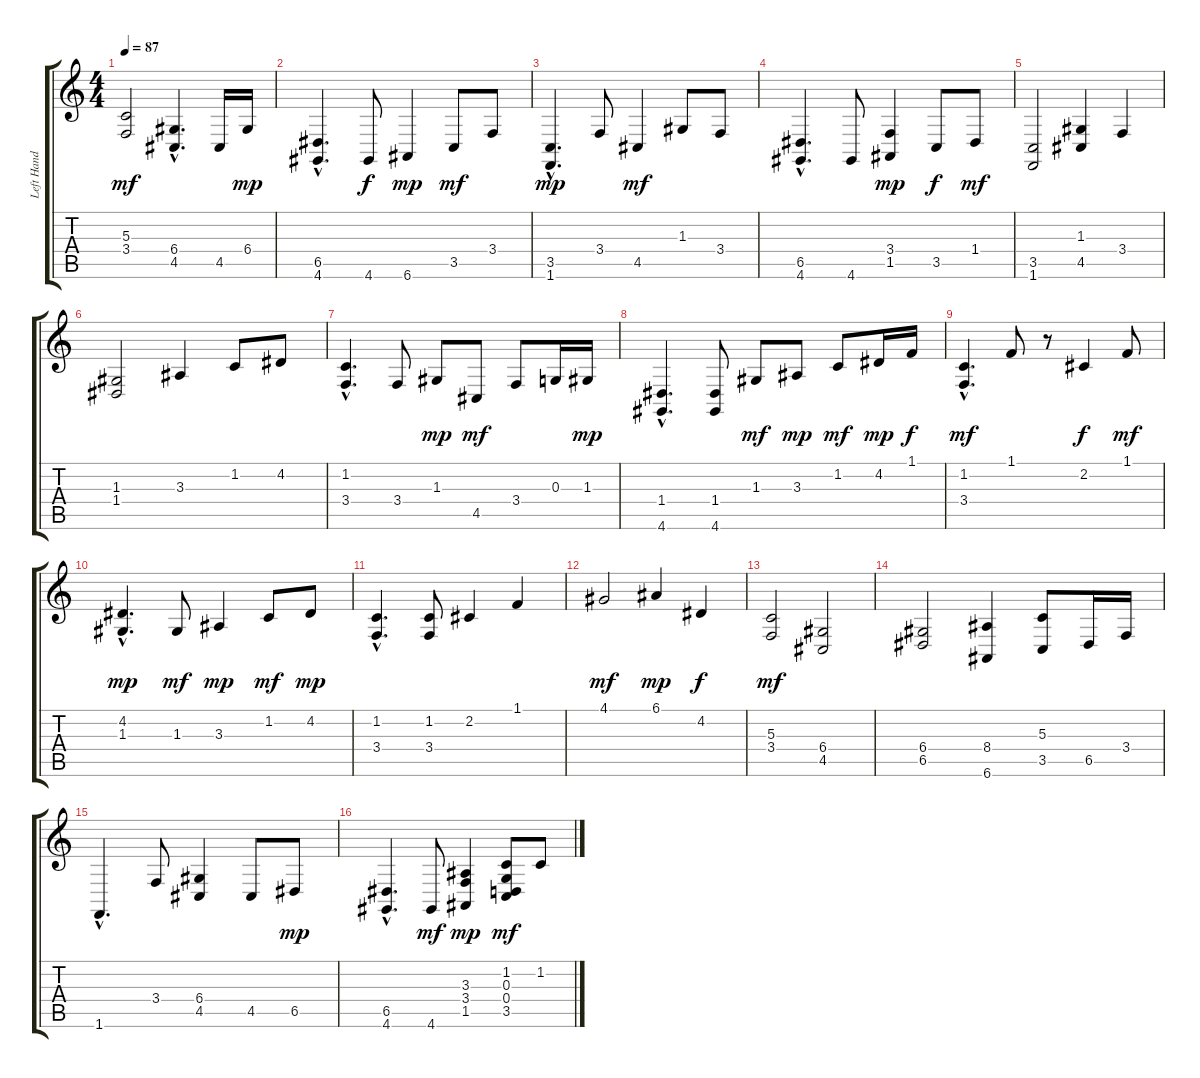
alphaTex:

\track ("Left Hand" "Left Hand") {instrument acousticgrandpiano}
\staff {score tabs}
\tuning (E4 B3 G3 D3 A2 E2) {hide}
\ts (4 4)
\tempo 87
\clef g2
\ks c
(5.3 3.4).2{dy mf} (6.4{hac} 4.5{hac}).4{d} 4.5.16 6.4.16{dy mp} |
(6.5{hac} 4.6{hac}).4{d} 4.6.8{dy f} 6.6.4{dy mp} 3.5.8{dy mf} 3.4.8 |
(3.5{hac} 1.6{hac}).4{d dy mp} 3.4.8 4.5.4{dy mf} 1.3.8 3.4.8 |
(6.5{hac} 4.6{hac}).4{d} 4.6.8 (3.4 1.5).4{dy mp} 3.5.8{dy f} 1.4.8{dy mf} |
(3.5 1.6).2 (1.3 4.5).4 3.4.4 |
(1.3 1.4).2 3.3.4 1.2.8 4.2.8 |
(1.2{hac} 3.4{hac}).4{d} 3.4.8 1.3.8{dy mp} 4.5.8{dy mf} 3.4.8 0.3.16 1.3.16{dy mp} |
(1.4{hac} 4.6{hac}).4{d} (1.4 4.6).8 1.3.8{dy mf} 3.3.8{dy mp} 1.2.8{dy mf} 4.2.16{dy mp} 1.1.16{dy f} |
(1.2{hac} 3.4{hac}).4{d dy mf} 1.1.8 r.8 2.2.4{dy f} 1.1.8{dy mf} |
(4.2{hac} 1.3{hac}).4{d dy mp} 1.3.8{dy mf} 3.3.4{dy mp} 1.2.8{dy mf} 4.2.8{dy mp} |
(1.2{hac} 3.4{hac}).4{d} (1.2 3.4).8 2.2.4 1.1.4 |
4.1.2{dy mf} 6.1.4{dy mp} 4.2.4{dy f} |
(5.3 3.4).2{dy mf} (6.4 4.5).2 |
(6.4 6.5).2 (8.4 6.6).4 (5.3 3.5).8 6.5.16 3.4.16 |
1.6{hac}.4{d} 3.4.8 (6.4 4.5).4 4.5.8 6.5.8{dy mp} |
(6.5{hac} 4.6{hac}).4{d} 4.6.8{dy mf} (3.3 3.4 1.5).4{dy mp} (1.2 0.3 0.4 3.5).8{dy mf} 1.2.8
